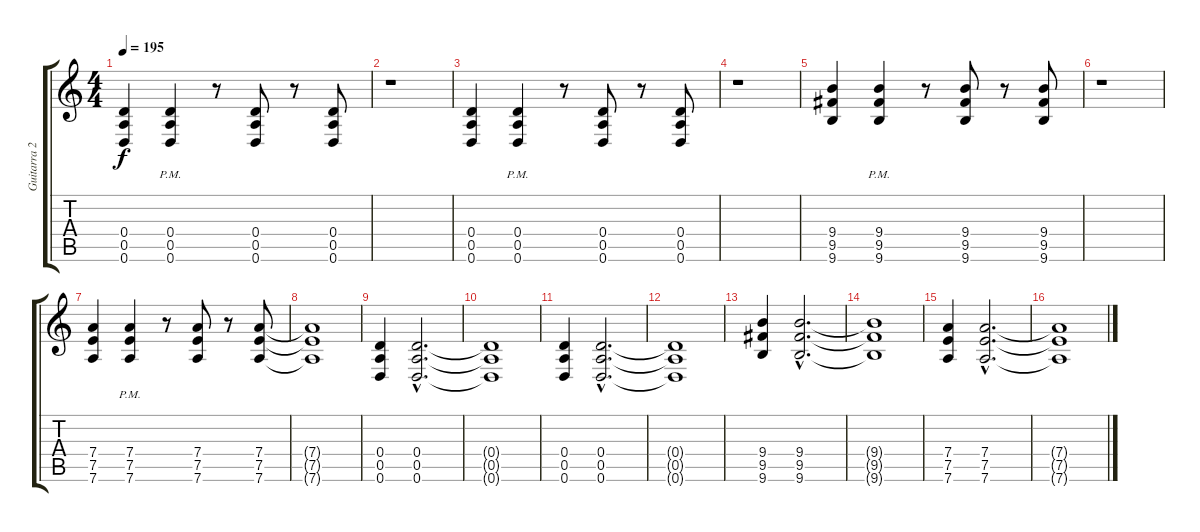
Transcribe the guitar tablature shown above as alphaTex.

\track ("Guitarra 2" "Guitarra 2") {instrument overdrivenguitar}
\staff {score tabs}
\tuning (E4 B3 G3 D3 A2 D2) {hide}
\ts (4 4)
\tempo 195
\clef g2
\ks c
(0.4 0.5 0.6).4{dy f} (0.4 0.5{pm} 0.6).4 r.8 (0.4 0.5 0.6).8 r.8 (0.4 0.5 0.6).8 |
r.1 |
(0.4 0.5 0.6).4 (0.4 0.5{pm} 0.6).4 r.8 (0.4 0.5 0.6).8 r.8 (0.4 0.5 0.6).8 |
r.1 |
(9.4 9.5 9.6).4 (9.4 9.5{pm} 9.6).4 r.8 (9.4 9.5 9.6).8 r.8 (9.4 9.5 9.6).8 |
r.1 |
(7.4 7.5 7.6).4 (7.4 7.5{pm} 7.6).4 r.8 (7.4 7.5 7.6).8 r.8 (7.4 7.5 7.6).8 |
(7.4{t} 7.5{t} 7.6{t}).1 |
(0.4 0.5 0.6).4 (0.4{hac} 0.5{hac} 0.6{hac}).2{d} |
(0.4{t} 0.5{t} 0.6{t}).1 |
(0.4 0.5 0.6).4 (0.4{hac} 0.5{hac} 0.6{hac}).2{d} |
(0.4{t} 0.5{t} 0.6{t}).1 |
(9.4 9.5 9.6).4 (9.4{hac} 9.5{hac} 9.6{hac}).2{d} |
(9.4{t} 9.5{t} 9.6{t}).1 |
(7.4 7.5 7.6).4 (7.4{hac} 7.5{hac} 7.6{hac}).2{d} |
(7.4{t} 7.5{t} 7.6{t}).1
